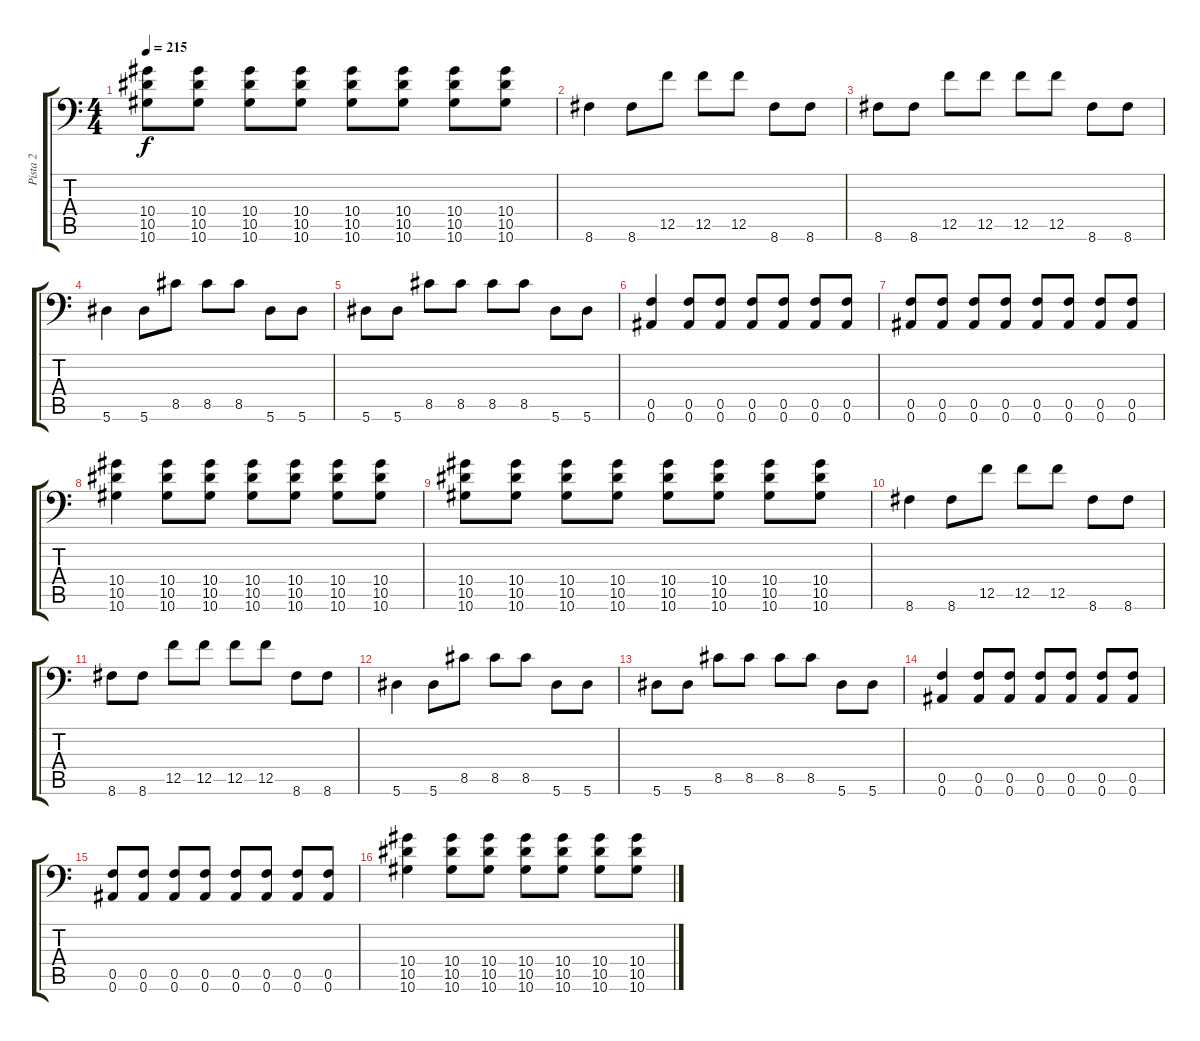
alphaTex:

\track ("Pista 2" "Pista 2") {instrument distortionguitar}
\staff {score tabs}
\tuning (C4 G3 Eb3 Bb2 F2 Bb1) {hide}
\ts (4 4)
\tempo 215
\clef f4
\ks c
(10.4 10.5 10.6).8{dy f} (10.4 10.5 10.6).8 (10.4 10.5 10.6).8 (10.4 10.5 10.6).8 (10.4 10.5 10.6).8 (10.4 10.5 10.6).8 (10.4 10.5 10.6).8 (10.4 10.5 10.6).8 |
8.6.4 8.6.8 12.5.8 12.5.8 12.5.8 8.6.8 8.6.8 |
8.6.8 8.6.8 12.5.8 12.5.8 12.5.8 12.5.8 8.6.8 8.6.8 |
5.6.4 5.6.8 8.5.8 8.5.8 8.5.8 5.6.8 5.6.8 |
5.6.8 5.6.8 8.5.8 8.5.8 8.5.8 8.5.8 5.6.8 5.6.8 |
(0.5 0.6).4 (0.5 0.6).8 (0.5 0.6).8 (0.5 0.6).8 (0.5 0.6).8 (0.5 0.6).8 (0.5 0.6).8 |
(0.5 0.6).8 (0.5 0.6).8 (0.5 0.6).8 (0.5 0.6).8 (0.5 0.6).8 (0.5 0.6).8 (0.5 0.6).8 (0.5 0.6).8 |
(10.4 10.5 10.6).4 (10.4 10.5 10.6).8 (10.4 10.5 10.6).8 (10.4 10.5 10.6).8 (10.4 10.5 10.6).8 (10.4 10.5 10.6).8 (10.4 10.5 10.6).8 |
(10.4 10.5 10.6).8 (10.4 10.5 10.6).8 (10.4 10.5 10.6).8 (10.4 10.5 10.6).8 (10.4 10.5 10.6).8 (10.4 10.5 10.6).8 (10.4 10.5 10.6).8 (10.4 10.5 10.6).8 |
8.6.4 8.6.8 12.5.8 12.5.8 12.5.8 8.6.8 8.6.8 |
8.6.8 8.6.8 12.5.8 12.5.8 12.5.8 12.5.8 8.6.8 8.6.8 |
5.6.4 5.6.8 8.5.8 8.5.8 8.5.8 5.6.8 5.6.8 |
5.6.8 5.6.8 8.5.8 8.5.8 8.5.8 8.5.8 5.6.8 5.6.8 |
(0.5 0.6).4 (0.5 0.6).8 (0.5 0.6).8 (0.5 0.6).8 (0.5 0.6).8 (0.5 0.6).8 (0.5 0.6).8 |
(0.5 0.6).8 (0.5 0.6).8 (0.5 0.6).8 (0.5 0.6).8 (0.5 0.6).8 (0.5 0.6).8 (0.5 0.6).8 (0.5 0.6).8 |
(10.4 10.5 10.6).4 (10.4 10.5 10.6).8 (10.4 10.5 10.6).8 (10.4 10.5 10.6).8 (10.4 10.5 10.6).8 (10.4 10.5 10.6).8 (10.4 10.5 10.6).8
